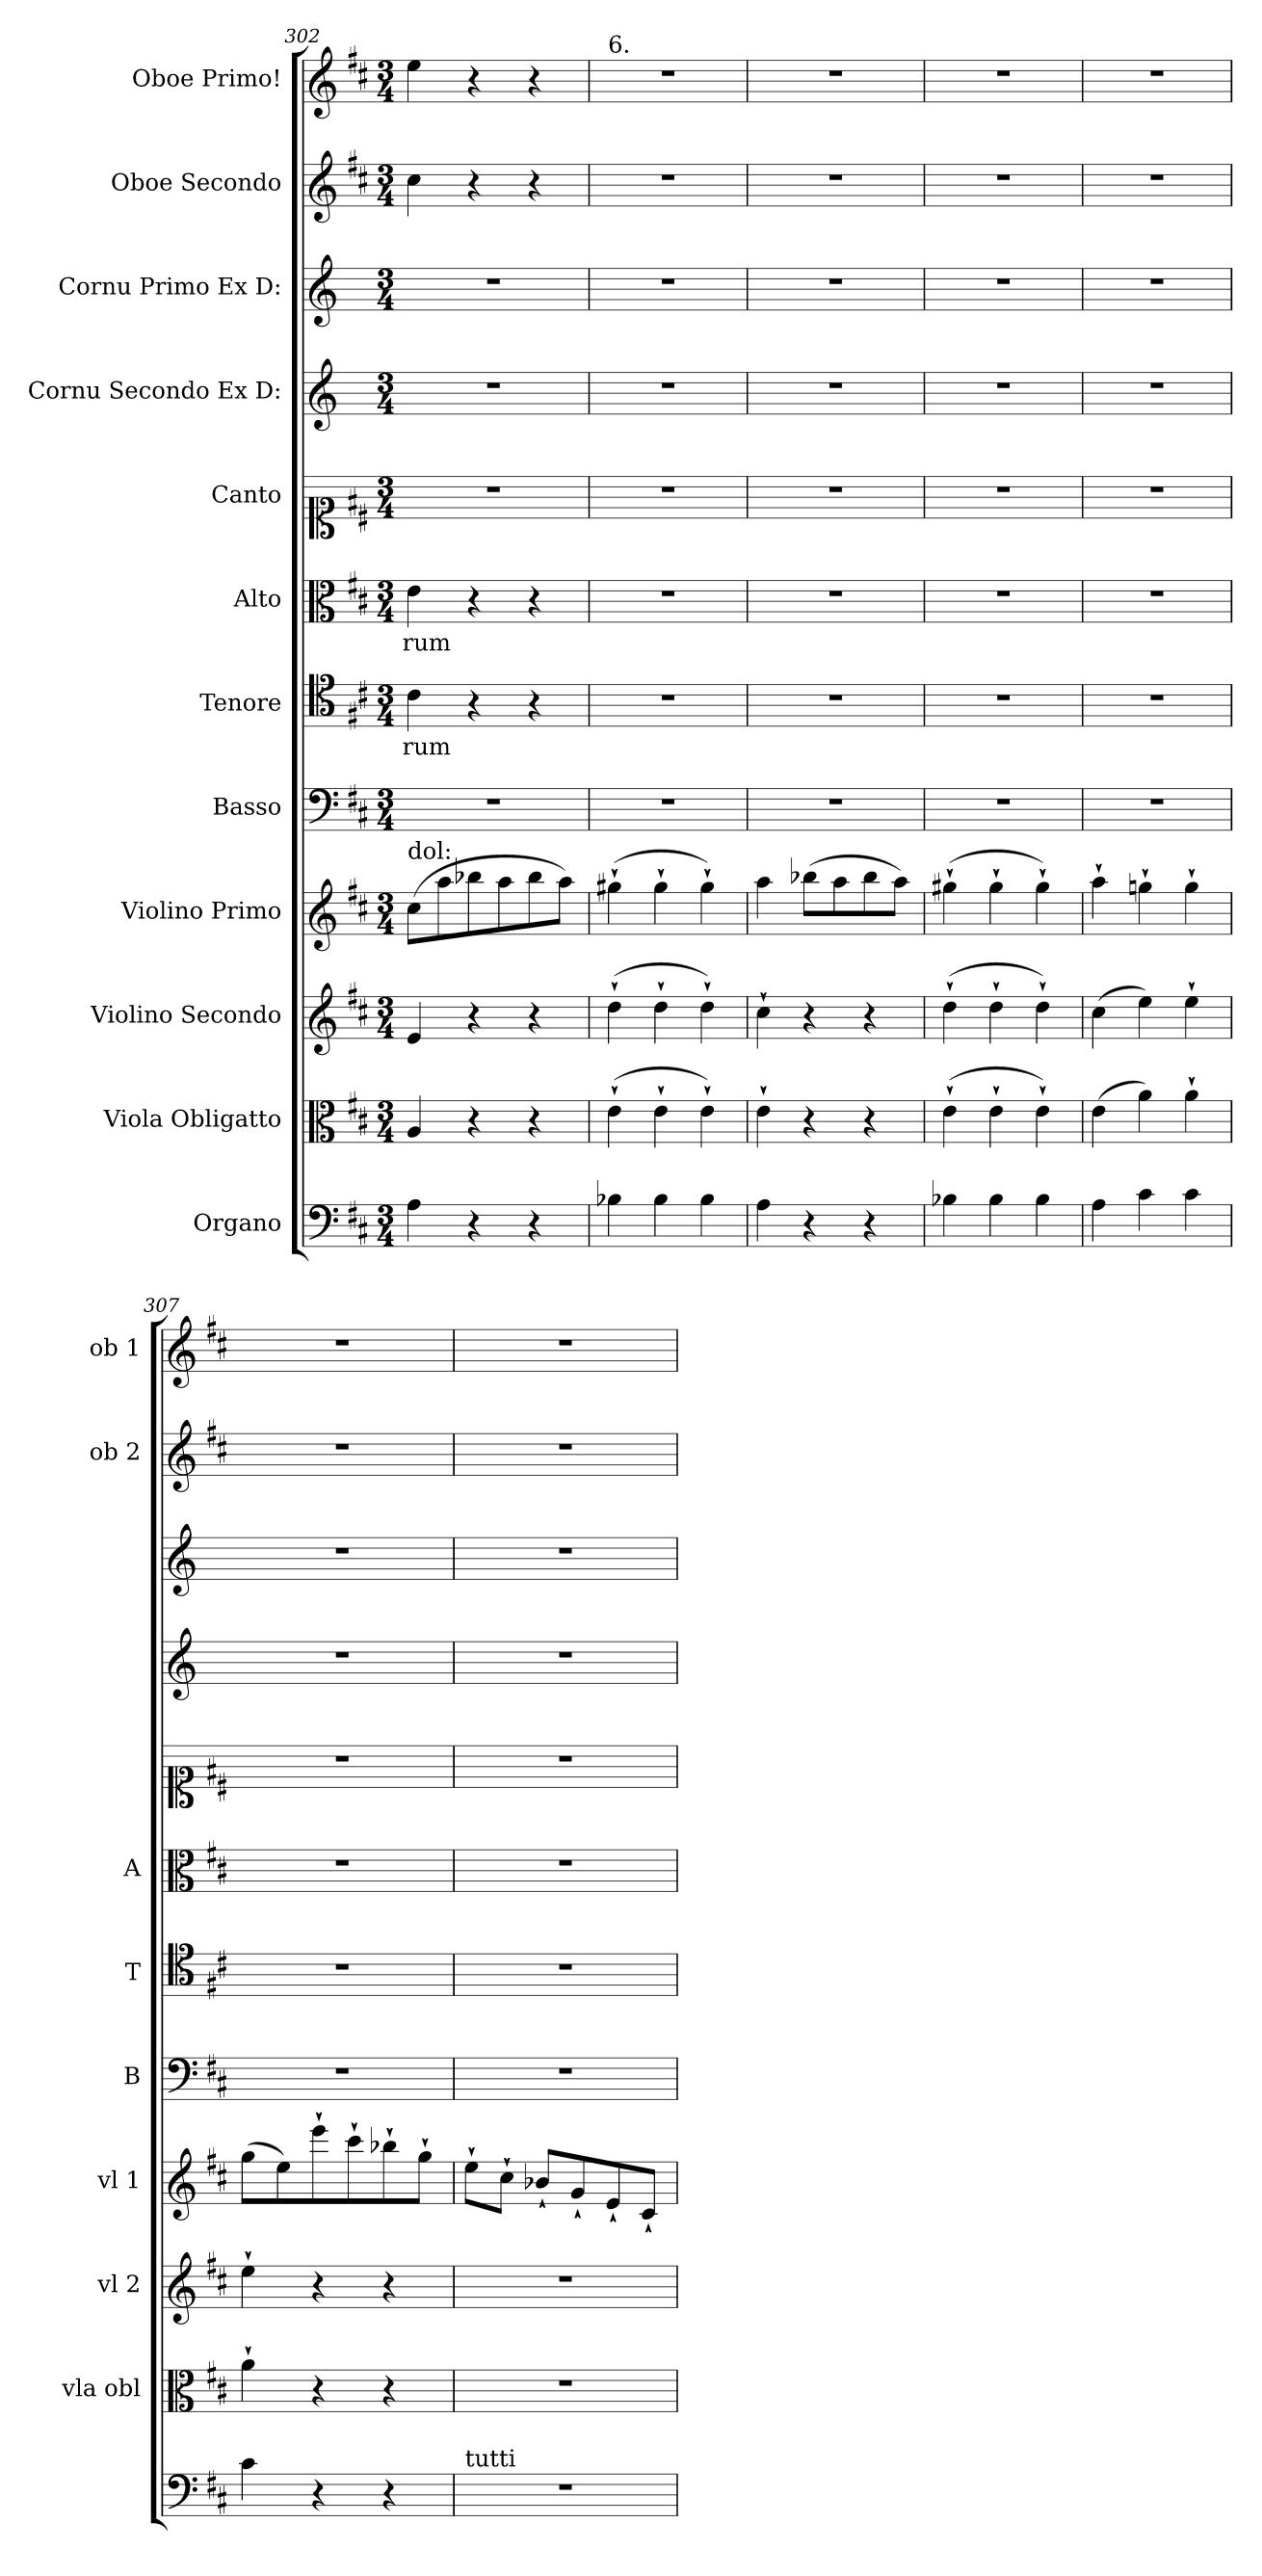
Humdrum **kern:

**kern	**kern	**kern	**kern	**dynam	**kern	**kern	**text	**kern	**text	**kern	**kern	**kern	**kern	**kern
*part12	*part11	*part10	*part9	*part9	*part8	*part7	*part7	*part6	*part6	*part5	*part4	*part3	*part2	*part1
*staff12	*staff11	*staff10	*staff9	*staff9	*staff8	*staff7	*staff7	*staff6	*staff6	*staff5	*staff4	*staff3	*staff2	*staff1
*I"Organo	*I"Viola Obligatto	*I"Violino Secondo	*I"Violino Primo	*	*I"Basso	*I"Tenore	*	*I"Alto	*	*I"Canto	*I"Cornu Secondo Ex D:	*I"Cornu Primo Ex D:	*I"Oboe Secondo	*I"Oboe Primo!
*	*I'vla obl	*I'vl 2	*I'vl 1	*	*I'B	*I'T	*	*I'A	*	*	*	*	*I'ob 2	*I'ob 1
*clefF4	*clefC3	*clefG2	*clefG2	*	*clefF4	*clefC4	*	*clefC3	*	*clefC1	*clefG2	*clefG2	*clefG2	*clefG2
*	*	*	*	*	*	*	*	*	*	*	*ITrd-1c-2	*ITrd-1c-2	*	*
*k[f#c#]	*k[f#c#]	*k[f#c#]	*k[f#c#]	*	*k[f#c#]	*k[f#c#]	*	*k[f#c#]	*	*k[f#c#]	*k[f#c#]	*k[f#c#]	*k[f#c#]	*k[f#c#]
*D:	*D:	*D:	*D:	*	*D:	*D:	*	*D:	*	*D:	*	*	*D:	*D:
*M3/4	*M3/4	*M3/4	*M3/4	*	*M3/4	*M3/4	*	*M3/4	*	*M3/4	*M3/4	*M3/4	*M3/4	*M3/4
=302	=302	=302	=302	=302	=302	=302	=302	=302	=302	=302	=302	=302	=302	=302
!	!	!	!LO:TX:a:t=dol&colon;	!	!	!	!	!	!	!	!	!	!	!
4A\	4A/	4e/	(8cc#\L	.	2.r	4c#\	-rum	4e\	-rum	2.r	2.r	2.r	4cc#\	4ee\
.	.	.	8aa\	.	.	.	.	.	.	.	.	.	.	.
4r	4r	4r	8bb-X\	.	.	4r	.	4r	.	.	.	.	4r	4r
.	.	.	8aa\	.	.	.	.	.	.	.	.	.	.	.
4r	4r	4r	8bb-\	.	.	4r	.	4r	.	.	.	.	4r	4r
.	.	.	8aa\J)	.	.	.	.	.	.	.	.	.	.	.
=303	=303	=303	=303	=303	=303	=303	=303	=303	=303	=303	=303	=303	=303	=303
!	!	!	!	!	!	!	!	!	!	!	!	!	!	!LO:TX:a:t=6.
4B-X\	(4e`\	(4dd`\	(4gg#X`\	.	2.r	2.r	.	2.r	.	2.r	2.r	2.r	2.r	2.r
4B-\	4e`\	4dd`\	4gg#`\	.	.	.	.	.	.	.	.	.	.	.
4B-\	4e`\)	4dd`\)	4gg#`\)	.	.	.	.	.	.	.	.	.	.	.
=304	=304	=304	=304	=304	=304	=304	=304	=304	=304	=304	=304	=304	=304	=304
4A\	4e`\	4cc#`\	4aa\	.	2.r	2.r	.	2.r	.	2.r	2.r	2.r	2.r	2.r
4r	4r	4r	(8bb-X\L	.	.	.	.	.	.	.	.	.	.	.
.	.	.	8aa\	.	.	.	.	.	.	.	.	.	.	.
4r	4r	4r	8bb-\	.	.	.	.	.	.	.	.	.	.	.
.	.	.	8aa\J)	.	.	.	.	.	.	.	.	.	.	.
=305	=305	=305	=305	=305	=305	=305	=305	=305	=305	=305	=305	=305	=305	=305
4B-X\	(4e`\	(4dd`\	(4gg#X`\	.	2.r	2.r	.	2.r	.	2.r	2.r	2.r	2.r	2.r
4B-\	4e`\	4dd`\	4gg#`\	.	.	.	.	.	.	.	.	.	.	.
4B-\	4e`\)	4dd`\)	4gg#`\)	.	.	.	.	.	.	.	.	.	.	.
=306	=306	=306	=306	=306	=306	=306	=306	=306	=306	=306	=306	=306	=306	=306
4A\	(4e\	(4cc#\	4aa`\	.	2.r	2.r	.	2.r	.	2.r	2.r	2.r	2.r	2.r
4c#\	4a\)	4ee\)	4ggn`\	.	.	.	.	.	.	.	.	.	.	.
4c#\	4a`\	4ee`\	4gg`\	.	.	.	.	.	.	.	.	.	.	.
=307	=307	=307	=307	=307	=307	=307	=307	=307	=307	=307	=307	=307	=307	=307
!	!	!	!	!LO:DY:a	!	!	!	!	!	!	!	!	!	!
4c#\	4a`\	4ee`\	(8gg\L	for&colon;	2.r	2.r	.	2.r	.	2.r	2.r	2.r	2.r	2.r
.	.	.	8ee\)	.	.	.	.	.	.	.	.	.	.	.
4r	4r	4r	8eee`\	.	.	.	.	.	.	.	.	.	.	.
.	.	.	8ccc#`\	.	.	.	.	.	.	.	.	.	.	.
4r	4r	4r	8bb-X`\	.	.	.	.	.	.	.	.	.	.	.
.	.	.	8gg`\J	.	.	.	.	.	.	.	.	.	.	.
=308	=308	=308	=308	=308	=308	=308	=308	=308	=308	=308	=308	=308	=308	=308
!LO:TX:a:t=tutti	!	!	!	!	!	!	!	!	!	!	!	!	!	!
2.r	2.r	2.r	8ee`\L	.	2.r	2.r	.	2.r	.	2.r	2.r	2.r	2.r	2.r
.	.	.	8cc#`\J	.	.	.	.	.	.	.	.	.	.	.
.	.	.	8b-X`/L	.	.	.	.	.	.	.	.	.	.	.
.	.	.	8g`/	.	.	.	.	.	.	.	.	.	.	.
.	.	.	8e`/	.	.	.	.	.	.	.	.	.	.	.
.	.	.	8c#`/J	.	.	.	.	.	.	.	.	.	.	.
=	=	=	=	=	=	=	=	=	=	=	=	=	=	=
*-	*-	*-	*-	*-	*-	*-	*-	*-	*-	*-	*-	*-	*-	*-
